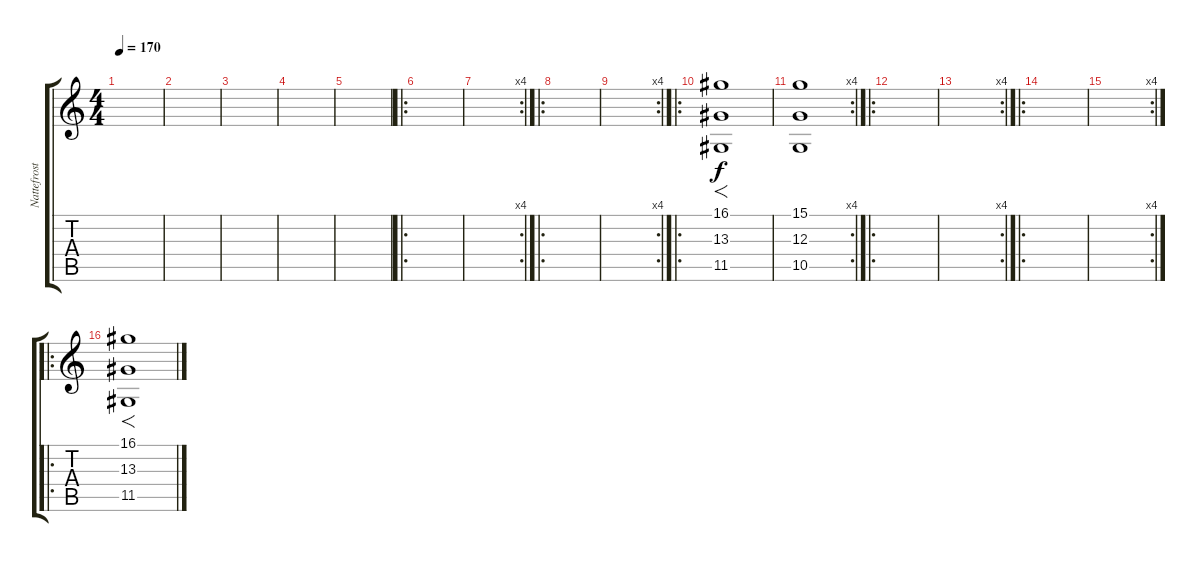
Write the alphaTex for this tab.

\track ("Nattefrost" "Nattefrost") {instrument fx7echoes}
\staff {score tabs}
\tuning (E4 B3 G3 D3 A2 E2) {hide}
\ts (4 4)
\tempo 170
\clef g2
\ks c
|
|
|
|
|
\ro
|
\rc 4
|
\ro
|
\rc 4
|
\ro
(16.1 13.3 11.5).1{f} |
\rc 4
(15.1 12.3 10.5).1 |
\ro
|
\rc 4
|
\ro
|
\rc 4
|
\ro
(16.1 13.3 11.5).1{f}
